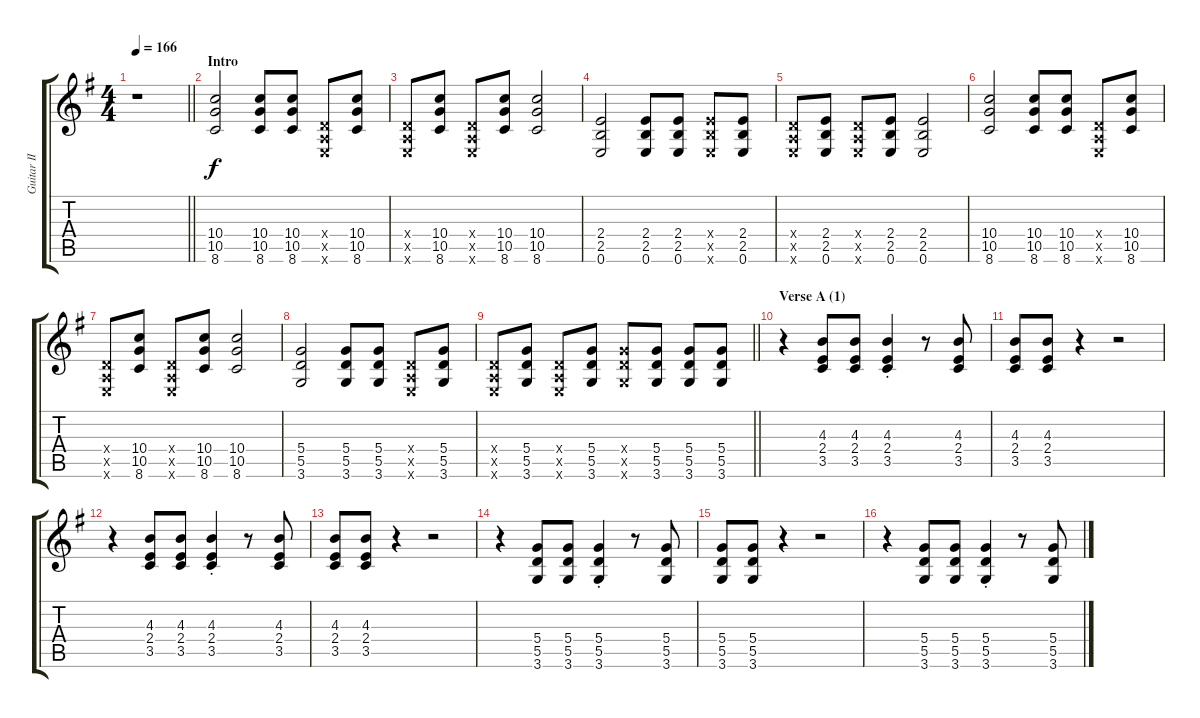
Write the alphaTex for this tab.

\track ("Guitar II (Aiji)" "Guitar II ") {instrument distortionguitar}
\staff {score tabs}
\tuning (E4 B3 G3 D3 A2 E2) {hide}
\ts (4 4)
\tempo 166
\clef g2
\barLineRight lightlight
\ks g
r.1{dy f instrument distortionguitar} |
\section ("" "Intro")
(10.4 10.5 8.6).2 (10.4 10.5 8.6).8 (10.4 10.5 8.6).8 (0.4{x} 0.5{x} 0.6{x}).8 (10.4 10.5 8.6).8 |
(0.4{x} 0.5{x} 0.6{x}).8 (10.4 10.5 8.6).8 (0.4{x} 0.5{x} 0.6{x}).8 (10.4 10.5 8.6).8 (10.4 10.5 8.6).2 |
(2.4 2.5 0.6).2 (2.4 2.5 0.6).8 (2.4 2.5 0.6).8 (2.4{x} 2.5{x} 0.6{x}).8 (2.4 2.5 0.6).8 |
(0.4{x} 0.5{x} 0.6{x}).8 (2.4 2.5 0.6).8 (0.4{x} 0.5{x} 0.6{x}).8 (2.4 2.5 0.6).8 (2.4 2.5 0.6).2 |
(10.4 10.5 8.6).2 (10.4 10.5 8.6).8 (10.4 10.5 8.6).8 (0.4{x} 0.5{x} 0.6{x}).8 (10.4 10.5 8.6).8 |
(0.4{x} 0.5{x} 0.6{x}).8 (10.4 10.5 8.6).8 (0.4{x} 0.5{x} 0.6{x}).8 (10.4 10.5 8.6).8 (10.4 10.5 8.6).2 |
(5.4 5.5 3.6).2 (5.4 5.5 3.6).8 (5.4 5.5 3.6).8 (0.4{x} 0.5{x} 0.6{x}).8 (5.4 5.5 3.6).8 |
\barLineRight lightlight
(0.4{x} 0.5{x} 0.6{x}).8 (5.4 5.5 3.6).8 (0.4{x} 0.5{x} 0.6{x}).8 (5.4 5.5 3.6).8 (5.4{x} 5.5{x} 3.6{x}).8 (5.4 5.5 3.6).8 (5.4 5.5 3.6).8 (5.4 5.5 3.6).8 |
\section ("" "Verse A (1)")
r.4 (4.3 2.4 3.5).8 (4.3 2.4 3.5).8 (4.3{st} 2.4{st} 3.5{st}).4 r.8 (4.3 2.4 3.5).8 |
(4.3 2.4 3.5).8 (4.3 2.4 3.5).8 r.4 r.2 |
r.4 (4.3 2.4 3.5).8 (4.3 2.4 3.5).8 (4.3{st} 2.4{st} 3.5{st}).4 r.8 (4.3 2.4 3.5).8 |
(4.3 2.4 3.5).8 (4.3 2.4 3.5).8 r.4 r.2 |
r.4 (5.4 5.5 3.6).8 (5.4 5.5 3.6).8 (5.4{st} 5.5{st} 3.6{st}).4 r.8 (5.4 5.5 3.6).8 |
(5.4 5.5 3.6).8 (5.4 5.5 3.6).8 r.4 r.2 |
r.4 (5.4 5.5 3.6).8 (5.4 5.5 3.6).8 (5.4{st} 5.5{st} 3.6{st}).4 r.8 (5.4 5.5 3.6).8
